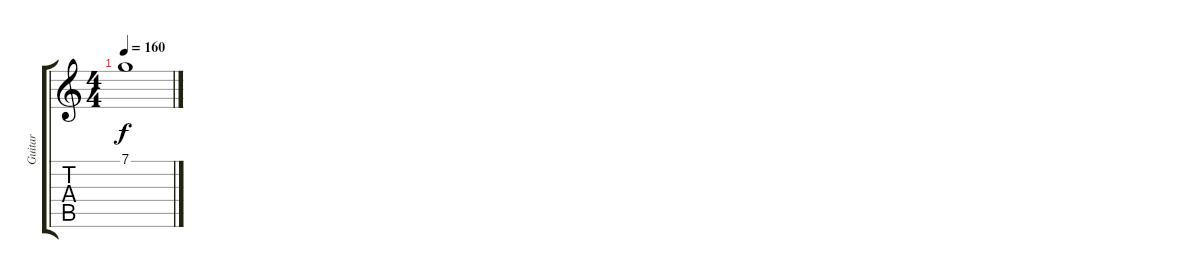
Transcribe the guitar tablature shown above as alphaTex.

\track ("Guitar" "Guitar") {instrument distortionguitar}
\staff {score tabs}
\tuning (C4 A3 F3 C3 G2 C2) {hide}
\ts (4 4)
\tempo 160
\clef g2
\ks c
7.1.1{dy f}
